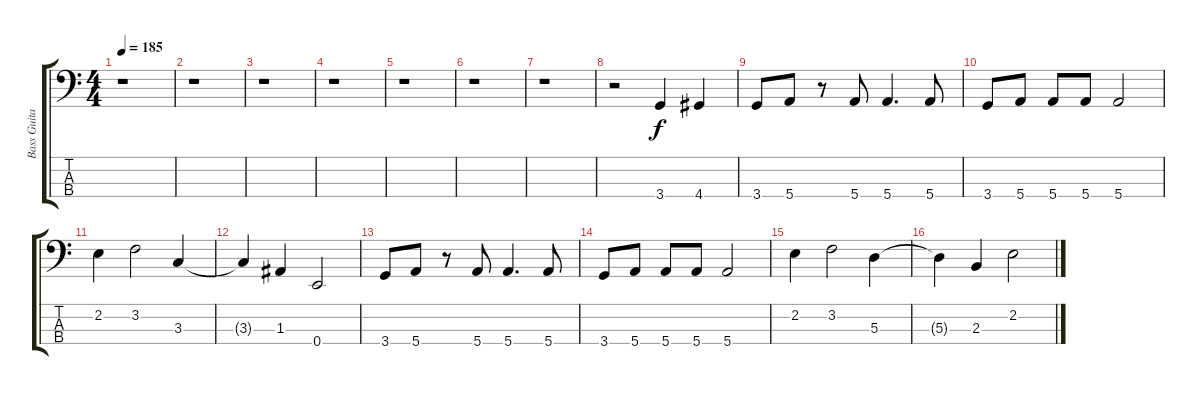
\track ("Bass Guitar" "Bass Guita") {instrument electricbassfinger}
\staff {score tabs}
\tuning (G2 D2 A1 E1) {hide}
\ts (4 4)
\tempo 185
\clef f4
\ks c
r.1{dy f} |
r.1 |
r.1 |
r.1 |
r.1 |
r.1 |
r.1 |
r.2 3.4.4 4.4.4 |
3.4.8 5.4.8 r.8 5.4.8 5.4.4{d} 5.4.8 |
3.4.8 5.4.8 5.4.8 5.4.8 5.4.2 |
2.2.4 3.2.2 3.3.4 |
3.3{t}.4 1.3.4 0.4.2 |
3.4.8 5.4.8 r.8 5.4.8 5.4.4{d} 5.4.8 |
3.4.8 5.4.8 5.4.8 5.4.8 5.4.2 |
2.2.4 3.2.2 5.3.4 |
5.3{t}.4 2.3.4 2.2.2
